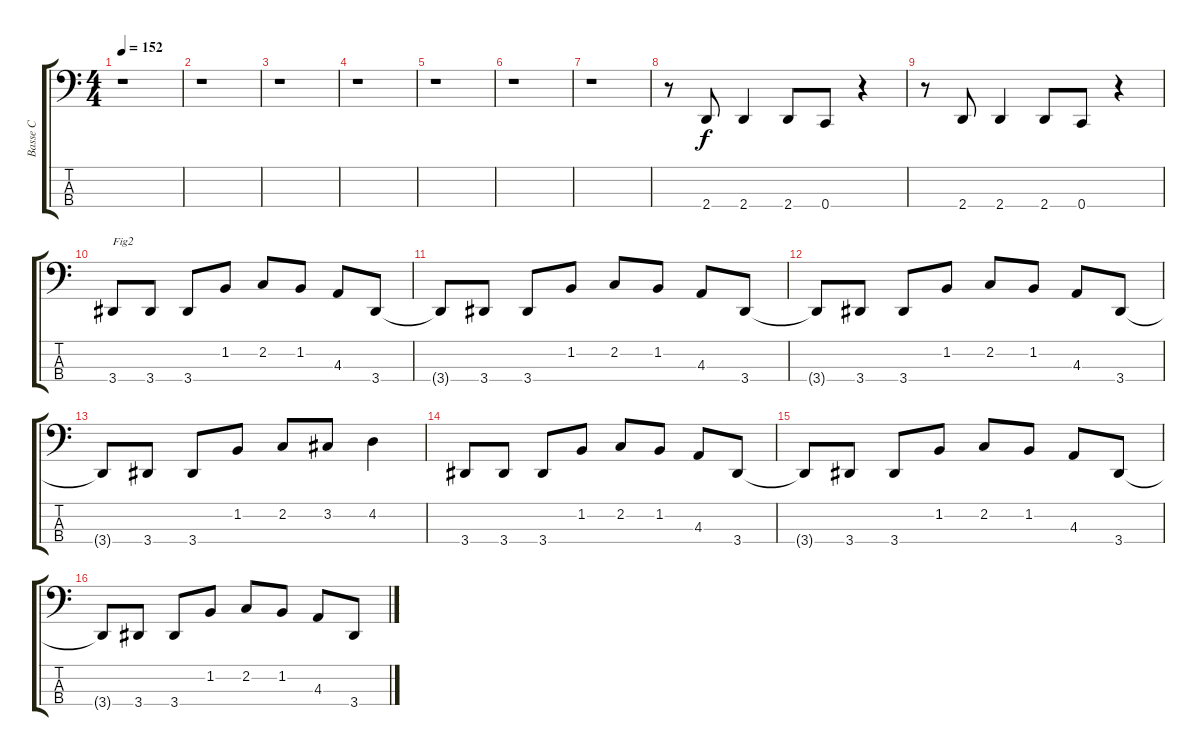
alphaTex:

\track ("Basse C" "Basse C") {instrument electricbasspick}
\staff {score tabs}
\tuning (Eb2 Bb1 F1 C1) {hide}
\ts (4 4)
\tempo 152
\clef f4
\ks c
r.1{dy f instrument electricbasspick} |
r.1 |
r.1 |
r.1 |
r.1 |
r.1 |
r.1 |
r.8 2.4.8 2.4.4 2.4.8 0.4.8 r.4 |
r.8 2.4.8 2.4.4 2.4.8 0.4.8 r.4 |
3.4.8{txt "Fig2"} 3.4.8 3.4.8 1.2.8 2.2.8 1.2.8 4.3.8 3.4.8 |
3.4{t}.8 3.4.8 3.4.8 1.2.8 2.2.8 1.2.8 4.3.8 3.4.8 |
3.4{t}.8 3.4.8 3.4.8 1.2.8 2.2.8 1.2.8 4.3.8 3.4.8 |
3.4{t}.8 3.4.8 3.4.8 1.2.8 2.2.8 3.2.8 4.2.4 |
3.4.8 3.4.8 3.4.8 1.2.8 2.2.8 1.2.8 4.3.8 3.4.8 |
3.4{t}.8 3.4.8 3.4.8 1.2.8 2.2.8 1.2.8 4.3.8 3.4.8 |
3.4{t}.8 3.4.8 3.4.8 1.2.8 2.2.8 1.2.8 4.3.8 3.4.8
